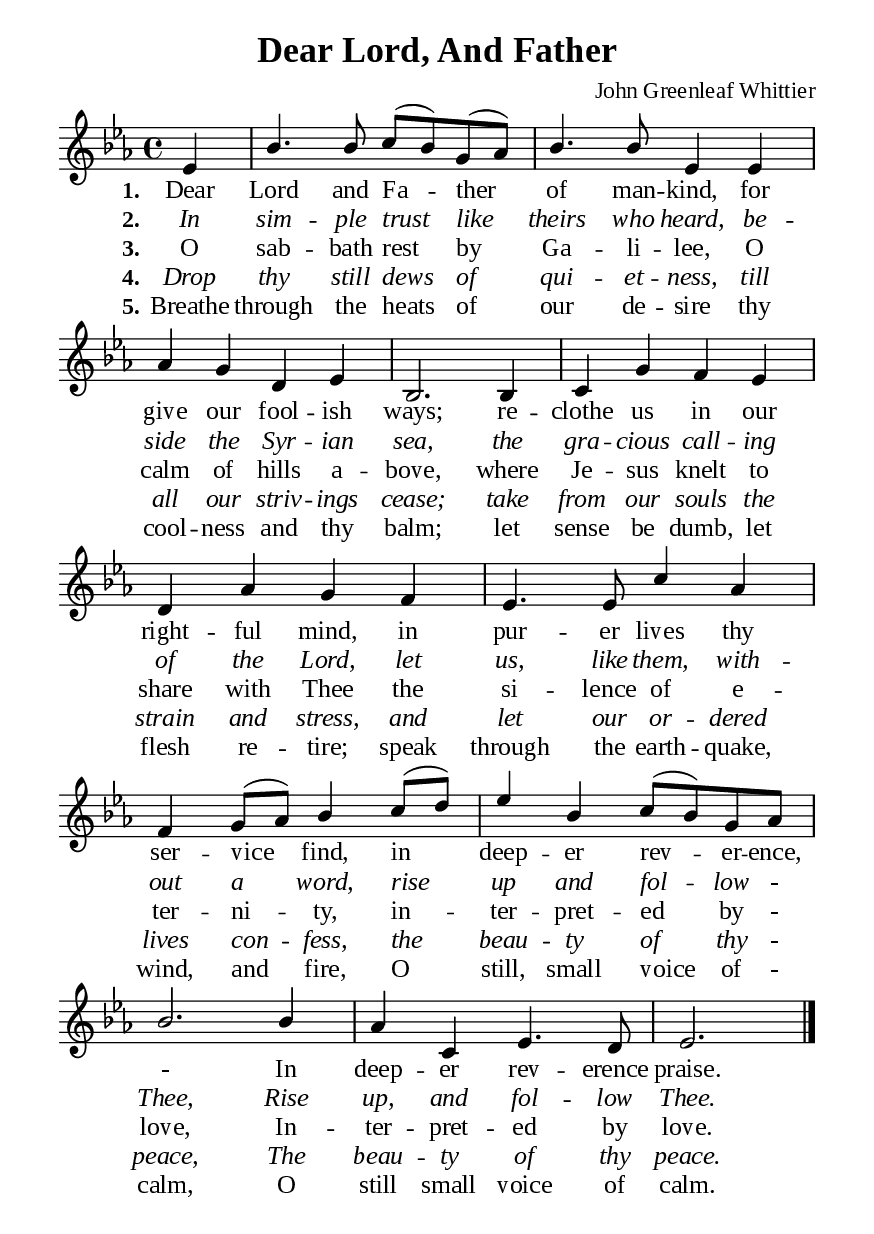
\version "2.18.2"

\header {
  title = "Dear Lord, And Father"
  composer = "John Greenleaf Whittier"
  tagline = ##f
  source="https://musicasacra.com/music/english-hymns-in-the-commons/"
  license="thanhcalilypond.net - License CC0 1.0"
}

global= {
  \key ees \major
  \time 4/4
  \override Score.BarNumber.break-visibility = ##(#f #f #f)
}

\paper {
  #(set-paper-size "a5")
  top-margin = 5\mm
  bottom-margin = 5\mm
  left-margin = 10\mm
  right-margin = 10\mm
  indent = #0
  #(define fonts
	 (make-pango-font-tree "Liberation Serif"
	 		       "Liberation Serif"
			       "Liberation Serif"
			       (/ 20 20)))

  page-count = #1
}

printItalic = \with {
  \override LyricText.font-shape = #'italic
}

% Verse music
musicVerseSoprano = \relative c' {
                    \partial 4 ees4 |
  bes'4. bes8 c (bes) g (aes) |
  bes4. bes8 ees,4 ees |
  aes g d ees |
  bes2. bes4 |
  c g' f ees |
  d aes' g f |
  ees4. ees8 c'4 aes |
  f g8 (aes) bes4 c8 (d) |
  ees4 bes c8 (bes) g aes |
  bes2. bes4 |
  aes c, ees4. d8
  ees2. \bar "|."
}

% Verse lyrics
verseOne = \lyricmode {
  \set stanza = #"1."
  Dear Lord and Fa -- ther of man -- kind, for give our fool -- ish ways;
  re -- clothe us in our right -- ful mind, in pur -- er lives thy ser -- vice find,
  in deep -- er rev -- er -- ence, -
  In deep -- er rev -- erence praise.
}

verseTwo = \lyricmode {
  \set stanza = #"2."
  In sim -- ple trust like theirs who heard, be -- side the Syr -- ian sea,
  the gra -- cious call -- ing of the Lord, let us, like them, with -- out a word,
  rise up and fol -- low - Thee,
  Rise up, and fol -- low Thee.
}

verseThree = \lyricmode {
  \set stanza = #"3."
  O sab -- bath rest by Ga -- li -- lee, O calm of hills a -- bove,
  where Je -- sus knelt to share with Thee the si -- lence of e -- ter -- ni -- ty,
  in -- ter -- pret -- ed by - love,
  In -- ter -- pret -- ed by love.
}

verseFour = \lyricmode {
  \set stanza = #"4."
  Drop thy still dews of qui -- et -- ness, till all our striv -- ings cease;
  take from our souls the strain and stress, and let our or -- dered lives con -- fess,
  the beau -- ty of thy - peace,
  The beau -- ty of thy peace.
}

verseFive = \lyricmode {
  \set stanza = #"5."
  Breathe through the heats of our de -- sire thy cool -- ness and thy balm;
  let sense be dumb, let flesh re -- tire; speak through the earth -- quake, wind, and fire,
  O still, small voice of - calm, O still small voice of calm.
}

% Layout
\score {
    \new ChoirStaff <<
      \new Staff <<
        \clef "treble"
        \new Voice = "sopranos" { \global \stemUp \slurUp \musicVerseSoprano }
      >>
      \new Lyrics \lyricsto sopranos \verseOne
      \new Lyrics \printItalic \lyricsto sopranos \verseTwo
      \new Lyrics \lyricsto sopranos \verseThree
      \new Lyrics \printItalic \lyricsto sopranos \verseFour
      \new Lyrics \lyricsto sopranos \verseFive
    >>
}
